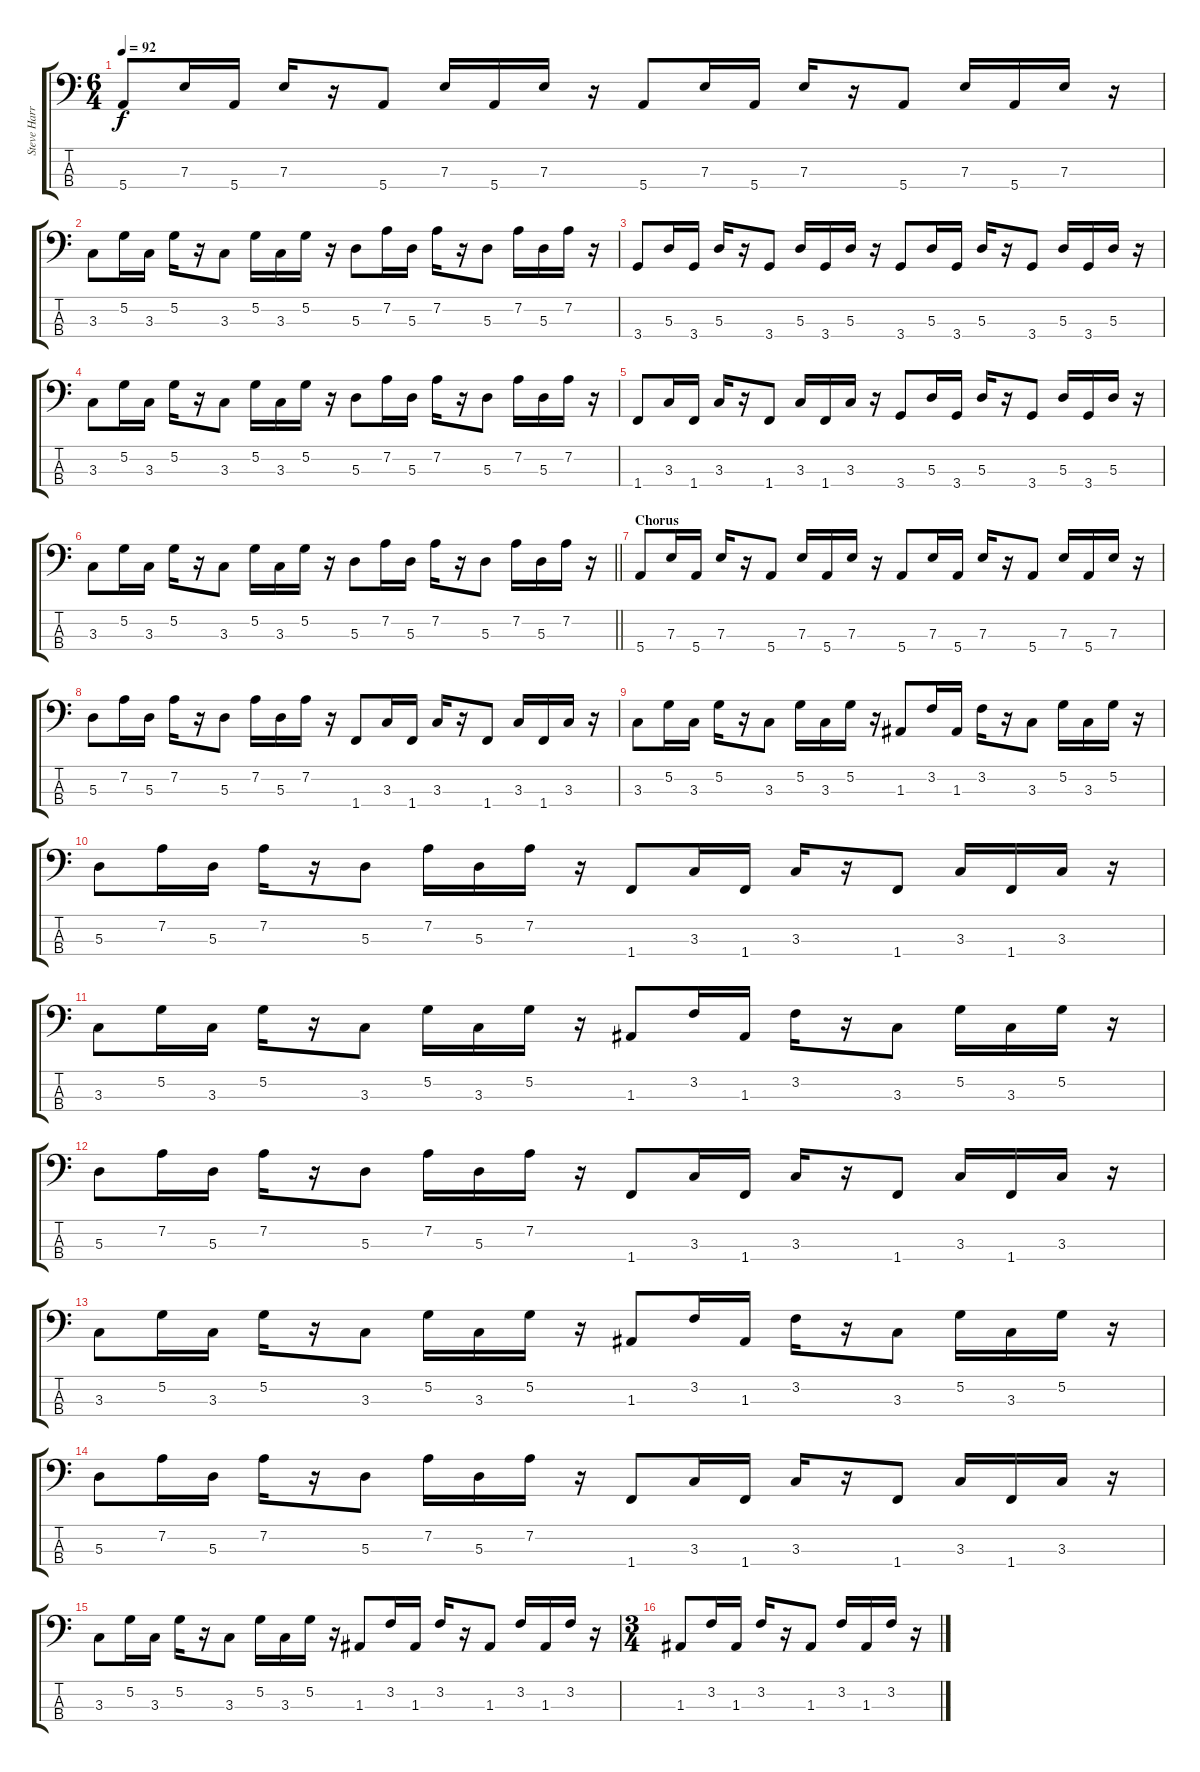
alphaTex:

\track ("Steve Harris" "Steve Harr") {instrument acousticbass}
\staff {score tabs}
\tuning (G2 D2 A1 E1) {hide}
\ts (6 4)
\tempo 92
\clef f4
\ks c
5.4.8{dy f} 7.3.16 5.4.16 7.3.16 r.16 5.4.8 7.3.16 5.4.16 7.3.16 r.16 5.4.8 7.3.16 5.4.16 7.3.16 r.16 5.4.8 7.3.16 5.4.16 7.3.16 r.16 |
3.3.8 5.2.16 3.3.16 5.2.16 r.16 3.3.8 5.2.16 3.3.16 5.2.16 r.16 5.3.8 7.2.16 5.3.16 7.2.16 r.16 5.3.8 7.2.16 5.3.16 7.2.16 r.16 |
3.4.8 5.3.16 3.4.16 5.3.16 r.16 3.4.8 5.3.16 3.4.16 5.3.16 r.16 3.4.8 5.3.16 3.4.16 5.3.16 r.16 3.4.8 5.3.16 3.4.16 5.3.16 r.16 |
3.3.8 5.2.16 3.3.16 5.2.16 r.16 3.3.8 5.2.16 3.3.16 5.2.16 r.16 5.3.8 7.2.16 5.3.16 7.2.16 r.16 5.3.8 7.2.16 5.3.16 7.2.16 r.16 |
1.4.8 3.3.16 1.4.16 3.3.16 r.16 1.4.8 3.3.16 1.4.16 3.3.16 r.16 3.4.8 5.3.16 3.4.16 5.3.16 r.16 3.4.8 5.3.16 3.4.16 5.3.16 r.16 |
\barLineRight lightlight
3.3.8 5.2.16 3.3.16 5.2.16 r.16 3.3.8 5.2.16 3.3.16 5.2.16 r.16 5.3.8 7.2.16 5.3.16 7.2.16 r.16 5.3.8 7.2.16 5.3.16 7.2.16 r.16 |
\section ("" "Chorus")
5.4.8 7.3.16 5.4.16 7.3.16 r.16 5.4.8 7.3.16 5.4.16 7.3.16 r.16 5.4.8 7.3.16 5.4.16 7.3.16 r.16 5.4.8 7.3.16 5.4.16 7.3.16 r.16 |
5.3.8 7.2.16 5.3.16 7.2.16 r.16 5.3.8 7.2.16 5.3.16 7.2.16 r.16 1.4.8 3.3.16 1.4.16 3.3.16 r.16 1.4.8 3.3.16 1.4.16 3.3.16 r.16 |
3.3.8 5.2.16 3.3.16 5.2.16 r.16 3.3.8 5.2.16 3.3.16 5.2.16 r.16 1.3.8 3.2.16 1.3.16 3.2.16 r.16 3.3.8 5.2.16 3.3.16 5.2.16 r.16 |
5.3.8 7.2.16 5.3.16 7.2.16 r.16 5.3.8 7.2.16 5.3.16 7.2.16 r.16 1.4.8 3.3.16 1.4.16 3.3.16 r.16 1.4.8 3.3.16 1.4.16 3.3.16 r.16 |
3.3.8 5.2.16 3.3.16 5.2.16 r.16 3.3.8 5.2.16 3.3.16 5.2.16 r.16 1.3.8 3.2.16 1.3.16 3.2.16 r.16 3.3.8 5.2.16 3.3.16 5.2.16 r.16 |
5.3.8 7.2.16 5.3.16 7.2.16 r.16 5.3.8 7.2.16 5.3.16 7.2.16 r.16 1.4.8 3.3.16 1.4.16 3.3.16 r.16 1.4.8 3.3.16 1.4.16 3.3.16 r.16 |
3.3.8 5.2.16 3.3.16 5.2.16 r.16 3.3.8 5.2.16 3.3.16 5.2.16 r.16 1.3.8 3.2.16 1.3.16 3.2.16 r.16 3.3.8 5.2.16 3.3.16 5.2.16 r.16 |
5.3.8 7.2.16 5.3.16 7.2.16 r.16 5.3.8 7.2.16 5.3.16 7.2.16 r.16 1.4.8 3.3.16 1.4.16 3.3.16 r.16 1.4.8 3.3.16 1.4.16 3.3.16 r.16 |
3.3.8 5.2.16 3.3.16 5.2.16 r.16 3.3.8 5.2.16 3.3.16 5.2.16 r.16 1.3.8 3.2.16 1.3.16 3.2.16 r.16 1.3.8 3.2.16 1.3.16 3.2.16 r.16 |
\ts (3 4)
1.3.8 3.2.16 1.3.16 3.2.16 r.16 1.3.8 3.2.16 1.3.16 3.2.16 r.16
